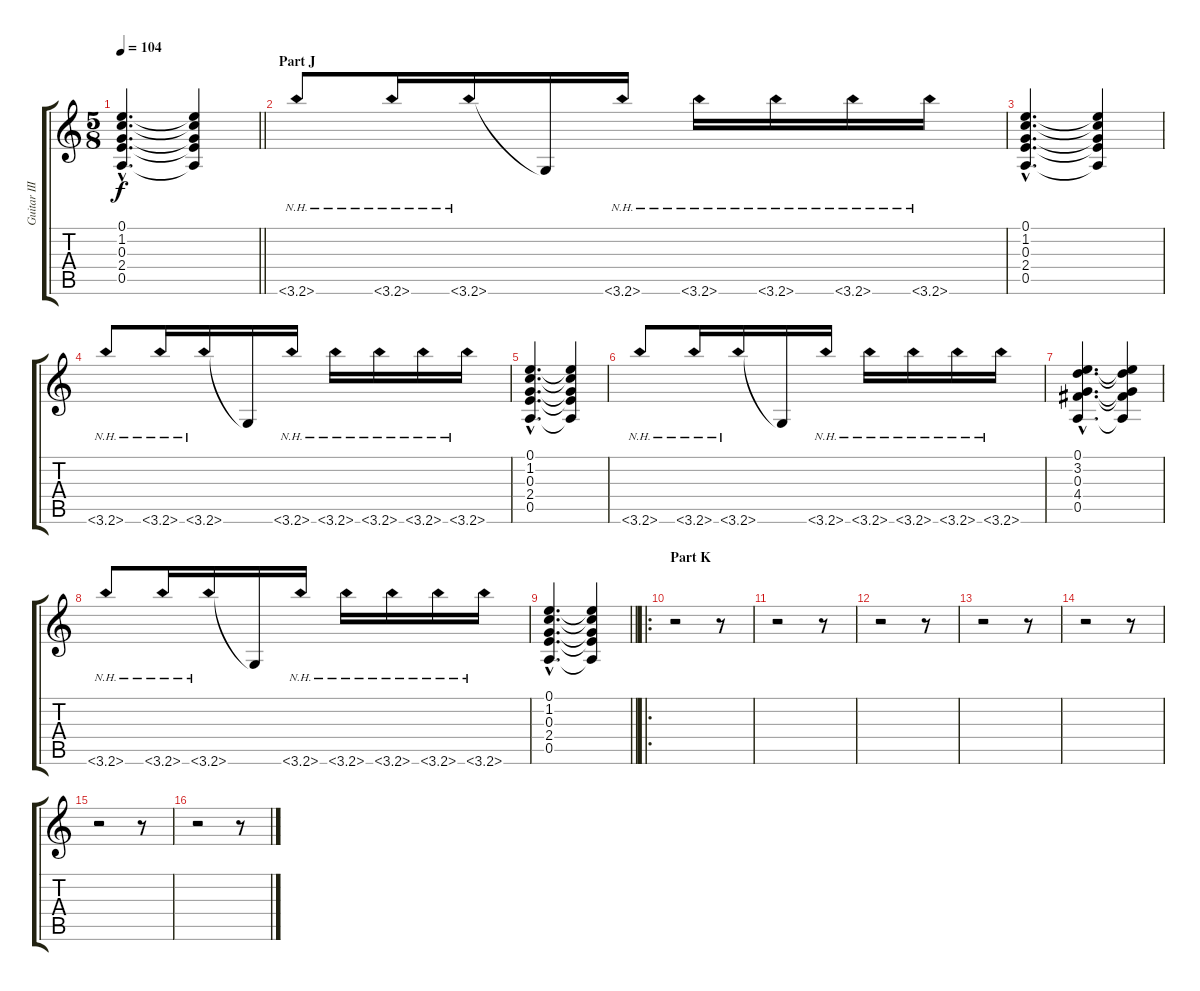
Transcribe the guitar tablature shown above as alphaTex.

\track ("Guitar III (Inoran)" "Guitar III") {instrument electricguitarclean}
\staff {score tabs}
\tuning (E4 B3 G3 D3 A2 E2) {hide}
\ts (5 8)
\tempo 104
\clef g2
\barLineRight lightlight
\ks c
(0.1{hac} 1.2{hac} 0.3{hac} 2.4{hac} 0.5{hac}).4{d dy f} (0.1{t} 1.2{t} 0.3{t} 2.4{t} 0.5{t}).4 |
\section ("" "Part J")
3.6{nh}.8 3.6{nh}.16 3.6{nh}.16 3.6{t}.16 3.6{nh}.16 3.6{nh}.16 3.6{nh}.16 3.6{nh}.16 3.6{nh}.16 |
(0.1{hac} 1.2{hac} 0.3{hac} 2.4{hac} 0.5{hac}).4{d} (0.1{t} 1.2{t} 0.3{t} 2.4{t} 0.5{t}).4 |
3.6{nh}.8 3.6{nh}.16 3.6{nh}.16 3.6{t}.16 3.6{nh}.16 3.6{nh}.16 3.6{nh}.16 3.6{nh}.16 3.6{nh}.16 |
(0.1{hac} 1.2{hac} 0.3{hac} 2.4{hac} 0.5{hac}).4{d} (0.1{t} 1.2{t} 0.3{t} 2.4{t} 0.5{t}).4 |
3.6{nh}.8 3.6{nh}.16 3.6{nh}.16 3.6{t}.16 3.6{nh}.16 3.6{nh}.16 3.6{nh}.16 3.6{nh}.16 3.6{nh}.16 |
(0.1{hac} 3.2{hac} 0.3{hac} 4.4{hac} 0.5{hac}).4{d} (0.1{t} 3.2{t} 0.3{t} 4.4{t} 0.5{t}).4 |
3.6{nh}.8 3.6{nh}.16 3.6{nh}.16 3.6{t}.16 3.6{nh}.16 3.6{nh}.16 3.6{nh}.16 3.6{nh}.16 3.6{nh}.16 |
\barLineRight lightlight
(0.1{hac} 1.2{hac} 0.3{hac} 2.4{hac} 0.5{hac}).4{d} (0.1{t} 1.2{t} 0.3{t} 2.4{t} 0.5{t}).4 |
\ro
\section ("" "Part K")
r.2 r.8 |
r.2 r.8 |
r.2 r.8 |
r.2 r.8 |
r.2 r.8 |
r.2 r.8 |
r.2 r.8
